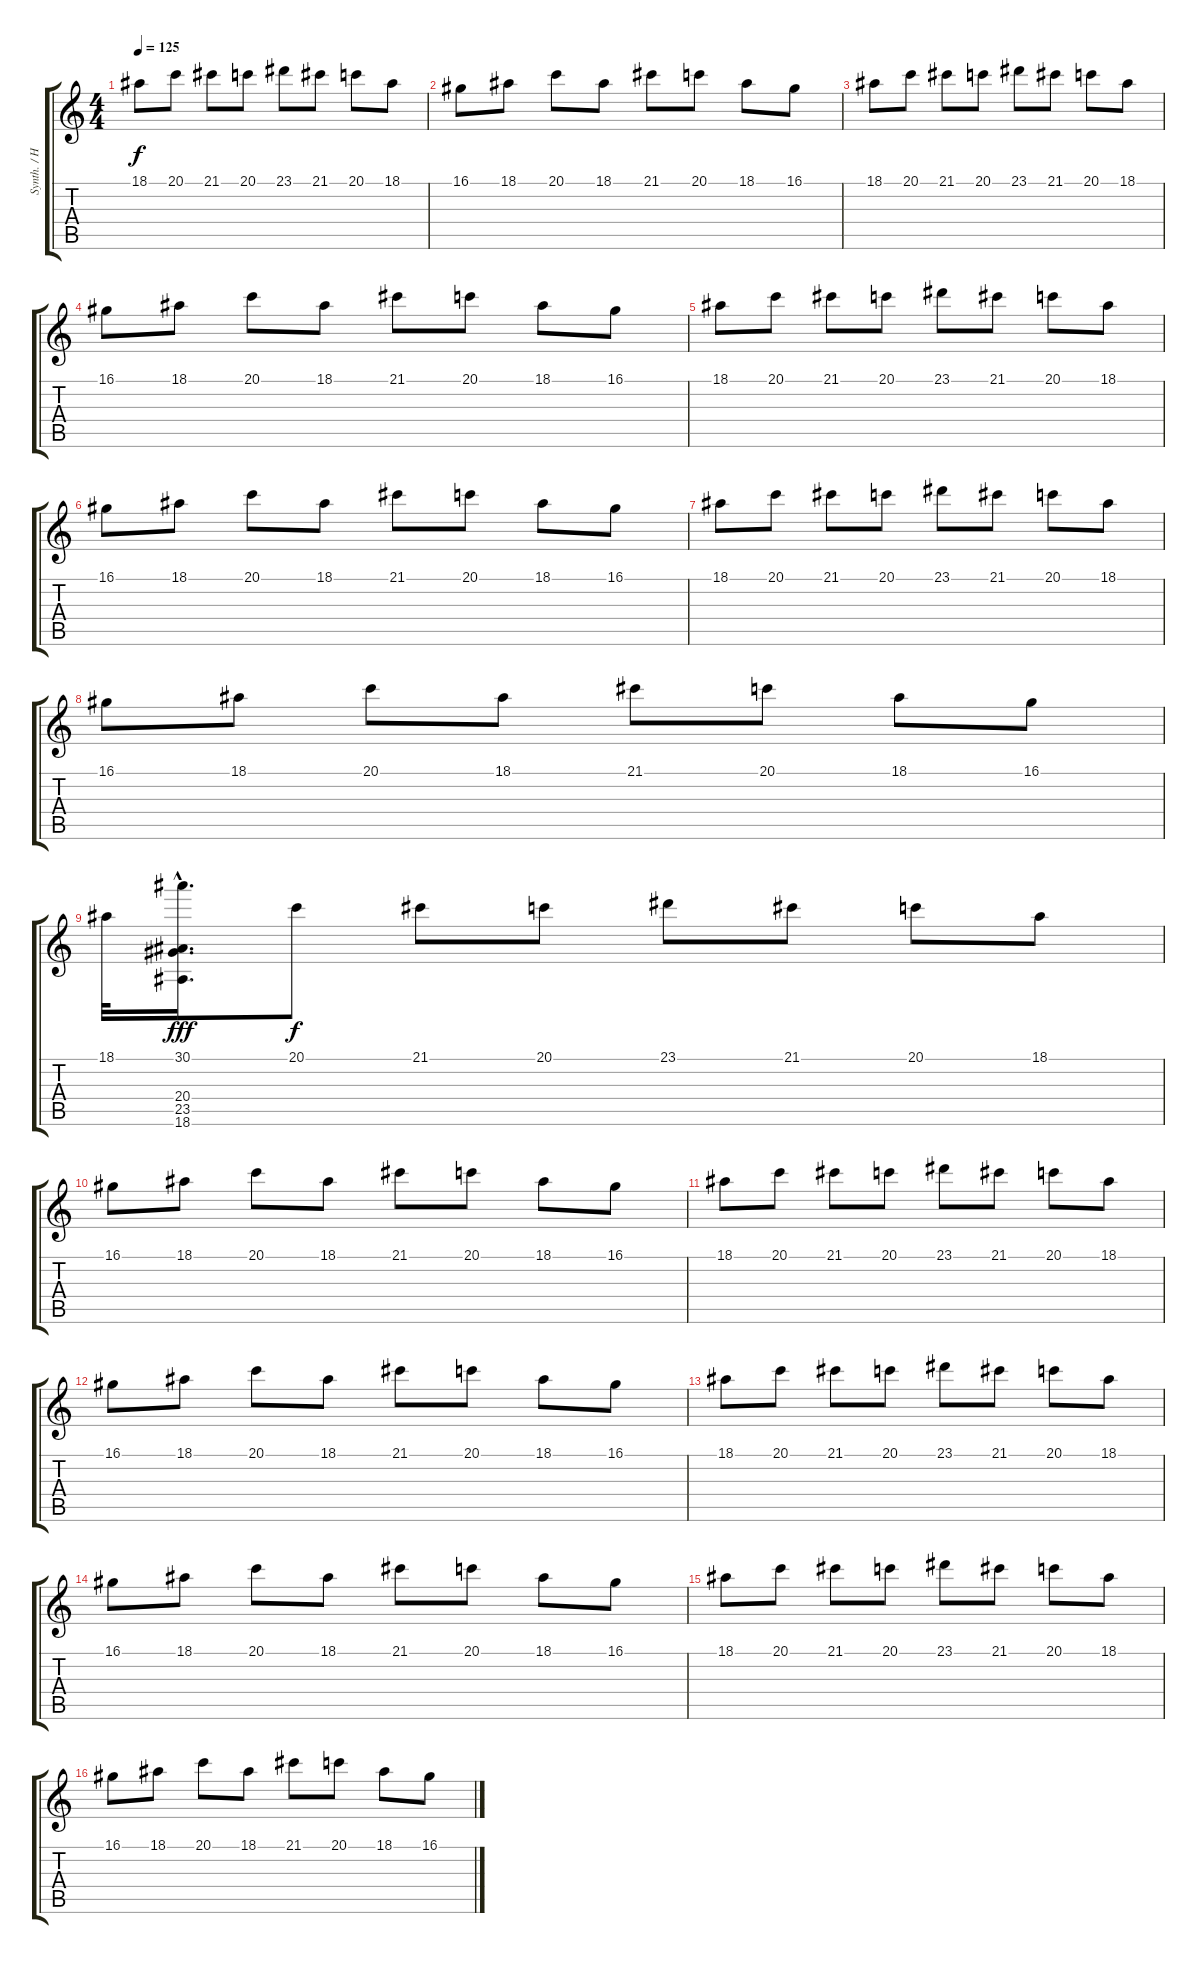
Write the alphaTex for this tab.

\track ("Synth. / High Strings" "Synth. / H") {instrument synthstrings1}
\staff {score tabs}
\tuning (E4 B3 G3 D3 A2 E2) {hide}
\ts (4 4)
\tempo 125
\clef g2
\ks c
18.1.8{dy f} 20.1.8 21.1.8 20.1.8 23.1.8 21.1.8 20.1.8 18.1.8 |
16.1.8 18.1.8 20.1.8 18.1.8 21.1.8 20.1.8 18.1.8 16.1.8 |
18.1.8 20.1.8 21.1.8 20.1.8 23.1.8 21.1.8 20.1.8 18.1.8 |
16.1.8 18.1.8 20.1.8 18.1.8 21.1.8 20.1.8 18.1.8 16.1.8 |
18.1.8 20.1.8 21.1.8 20.1.8 23.1.8 21.1.8 20.1.8 18.1.8 |
16.1.8 18.1.8 20.1.8 18.1.8 21.1.8 20.1.8 18.1.8 16.1.8 |
18.1.8 20.1.8 21.1.8 20.1.8 23.1.8 21.1.8 20.1.8 18.1.8 |
16.1.8 18.1.8 20.1.8 18.1.8 21.1.8 20.1.8 18.1.8 16.1.8 |
18.1.32 (30.1 20.4 23.5{hac} 18.6).16{d dy fff} 20.1.8{dy f} 21.1.8 20.1.8 23.1.8 21.1.8 20.1.8 18.1.8 |
16.1.8 18.1.8 20.1.8 18.1.8 21.1.8 20.1.8 18.1.8 16.1.8 |
18.1.8 20.1.8 21.1.8 20.1.8 23.1.8 21.1.8 20.1.8 18.1.8 |
16.1.8 18.1.8 20.1.8 18.1.8 21.1.8 20.1.8 18.1.8 16.1.8 |
18.1.8 20.1.8 21.1.8 20.1.8 23.1.8 21.1.8 20.1.8 18.1.8 |
16.1.8 18.1.8 20.1.8 18.1.8 21.1.8 20.1.8 18.1.8 16.1.8 |
18.1.8 20.1.8 21.1.8 20.1.8 23.1.8 21.1.8 20.1.8 18.1.8 |
16.1.8 18.1.8 20.1.8 18.1.8 21.1.8 20.1.8 18.1.8 16.1.8
